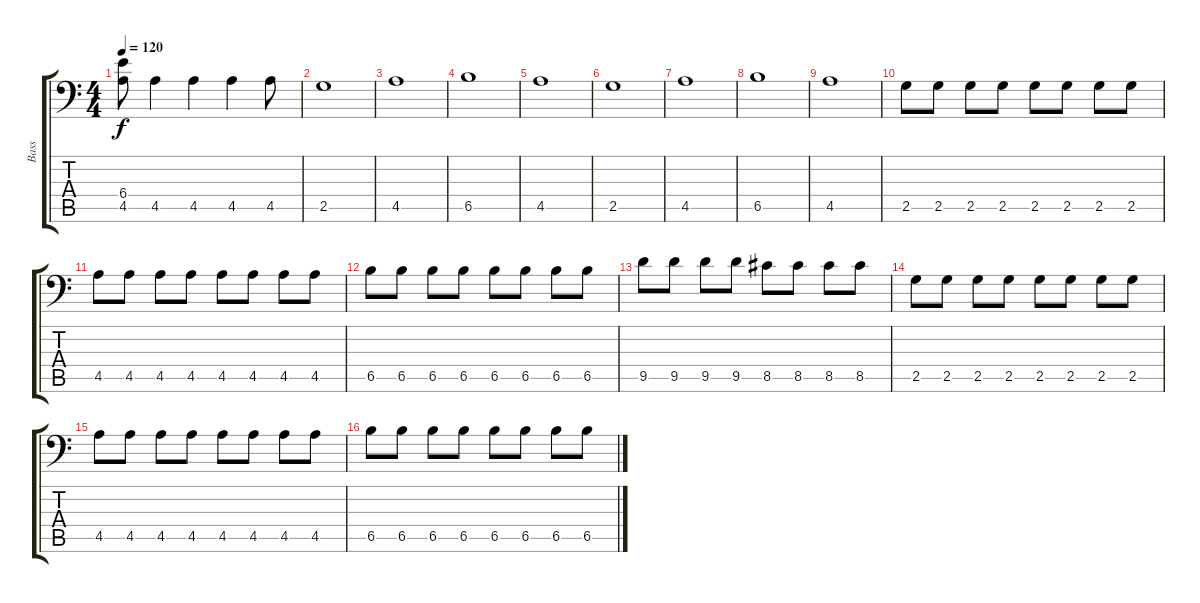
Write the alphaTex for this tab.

\track ("Bass" "Bass") {instrument electricbasspick}
\staff {score tabs}
\tuning (C4 G3 Eb3 Bb2 F2 Bb1) {hide}
\ts (4 4)
\tempo 120
\clef f4
\ks c
(6.4 4.5{t}).8{dy f} 4.5.4 4.5.4 4.5.4 4.5.8 |
2.5.1 |
4.5.1 |
6.5.1 |
4.5.1 |
2.5.1 |
4.5.1 |
6.5.1 |
4.5.1 |
2.5.8 2.5.8 2.5.8 2.5.8 2.5.8 2.5.8 2.5.8 2.5.8 |
4.5.8 4.5.8 4.5.8 4.5.8 4.5.8 4.5.8 4.5.8 4.5.8 |
6.5.8 6.5.8 6.5.8 6.5.8 6.5.8 6.5.8 6.5.8 6.5.8 |
9.5.8 9.5.8 9.5.8 9.5.8 8.5.8 8.5.8 8.5.8 8.5.8 |
2.5.8 2.5.8 2.5.8 2.5.8 2.5.8 2.5.8 2.5.8 2.5.8 |
4.5.8 4.5.8 4.5.8 4.5.8 4.5.8 4.5.8 4.5.8 4.5.8 |
6.5.8 6.5.8 6.5.8 6.5.8 6.5.8 6.5.8 6.5.8 6.5.8
